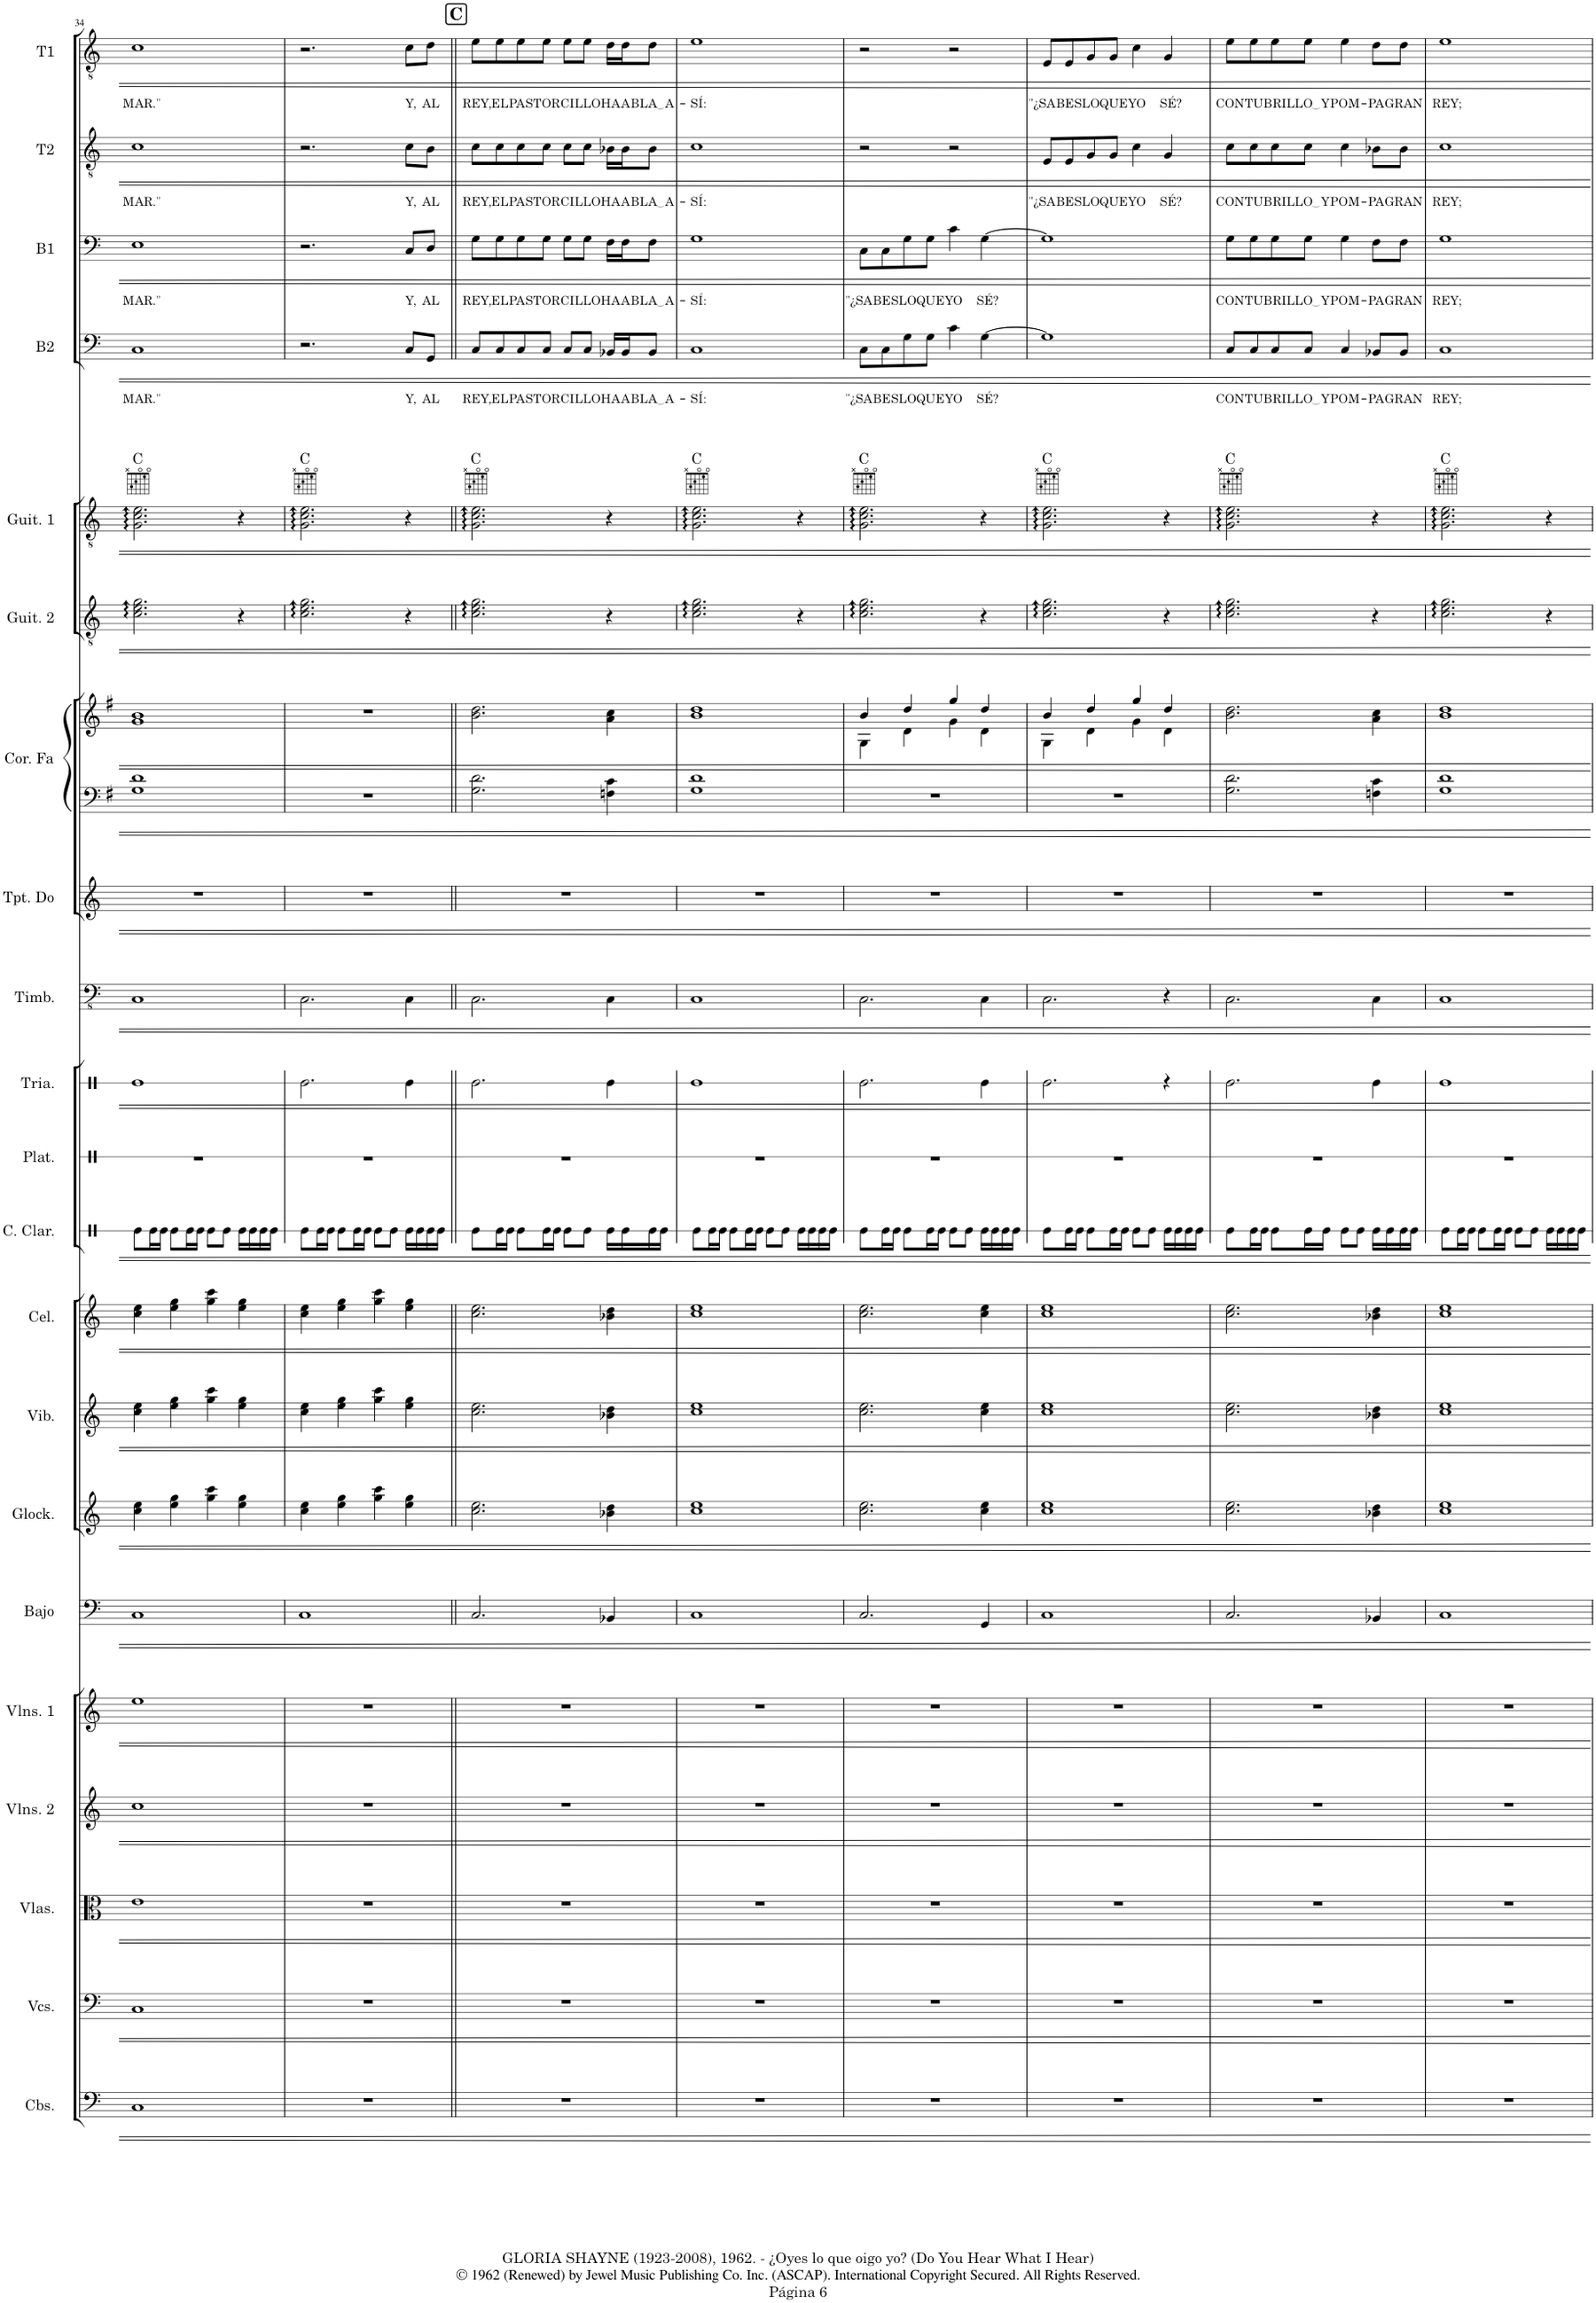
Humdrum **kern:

**kern	**kern	**kern	**kern	**kern	**kern	**kern	**kern	**kern	**kern	**kern	**kern	**kern	**kern	**kern	**kern	**kern	**kern	**harte	**kern	**text	**kern	**text	**kern	**text	**kern	**text
*part21	*part20	*part19	*part18	*part17	*part16	*part15	*part14	*part13	*part12	*part11	*part10	*part9	*part8	*part7	*part7	*part6	*part5	*part5	*part4	*part4	*part3	*part3	*part2	*part2	*part1	*part1
*staff22	*staff21	*staff20	*staff19	*staff18	*staff17	*staff16	*staff15	*staff14	*staff13	*staff12	*staff11	*staff10	*staff9	*staff8	*staff7	*staff6	*staff5	*	*staff4	*staff4	*staff3	*staff3	*staff2	*staff2	*staff1	*staff1
*I"Contrabajos	*I"Violonchelos	*I"Violas	*I"Violines 2	*I"Violines 1	*I"Bajo acústico	*I"Glockenspiel	*I"Vibráfono	*I"Celesta	*I"Caja de concierto	*I"Platillos	*I"Triángulo	*I"Timbales	*I"Trompeta en Do	*I"Corno en Fa	*	*I"Guitarra 2	*I"Guitarra 1	*	*I"Bajo	*	*I"Baritono	*	*I"2do Tenor	*	*I"1er Tenor	*
*I'Cbs.	*I'Vcs.	*I'Vlas.	*I'Vlns. 2	*I'Vlns. 1	*I'Bajo	*I'Glock.	*I'Vib.	*I'Cel.	*	*I'Plat.	*	*I'Timb.	*I'Tpt. Do	*I'Cor. Fa	*	*I'Guit. 2	*I'Guit. 1	*	*I'B2	*	*I'B1	*	*I'T2	*	*I'T1	*
!!LO:PB:g=z
*clefF4	*clefF4	*clefC3	*clefG2	*clefG2	*clefF4	*clefG2	*clefG2	*clefG2	*clefX	*clefX	*clefX	*clefFv4	*clefG2	*clefF4	*clefG2	*clefGv2	*clefGv2	*	*clefF4	*	*clefF4	*	*clefGv2	*	*clefGv2	*
*Trd7c12	*	*	*	*	*Trd7c12	*Trd-14c-24	*	*Trd-7c-12	*	*	*	*	*Trd1c2	*Trd4c7	*Trd4c7	*	*	*	*Trd12c21	*	*Trd8c14	*	*Trd5c9	*	*Trd1c2	*
*k[]	*k[]	*k[]	*k[]	*k[]	*k[]	*k[]	*k[]	*k[]	*k[]	*k[]	*k[]	*k[]	*k[]	*k[f#]	*k[f#]	*k[]	*k[]	*	*k[]	*	*k[]	*	*k[]	*	*k[]	*
*M4/4	*M4/4	*M4/4	*M4/4	*M4/4	*M4/4	*M4/4	*M4/4	*M4/4	*M4/4	*M4/4	*M4/4	*M4/4	*M4/4	*M4/4	*M4/4	*M4/4	*M4/4	*	*M4/4	*	*M4/4	*	*M4/4	*	*M4/4	*
=34	=34	=34	=34	=34	=34	=34	=34	=34	=34	=34	=34	=34	=34	=34	=34	=34	=34	=34	=34	=34	=34	=34	=34	=34	=34	=34
!	!	!	!	!	!	!	!	!	!	!	!	!	!	!	!	!	!	!	!	!LO:LY:b	!	!LO:LY:b	!	!LO:LY:b	!	!LO:LY:b
1C	1C	1e	1cc	1ee	1C	4cc\ 4ee\	4cc\ 4ee\	4cc\ 4ee\	8Re\L	1r	1Re	1CC	1r	1G 1d	1g 1b	2.c\ 2.e\ 2.g\	2.G\ 2.c\ 2.e\	C:maj	1C	MAR."	1E	MAR."	1c	MAR."	1c	MAR."
.	.	.	.	.	.	.	.	.	16Re\L	.	.	.	.	.	.	.	.	.	.	.	.	.	.	.	.	.
.	.	.	.	.	.	.	.	.	16Re\JJ	.	.	.	.	.	.	.	.	.	.	.	.	.	.	.	.	.
.	.	.	.	.	.	4ee\ 4gg\	4ee\ 4gg\	4ee\ 4gg\	8Re\L	.	.	.	.	.	.	.	.	.	.	.	.	.	.	.	.	.
.	.	.	.	.	.	.	.	.	16Re\L	.	.	.	.	.	.	.	.	.	.	.	.	.	.	.	.	.
.	.	.	.	.	.	.	.	.	16Re\JJ	.	.	.	.	.	.	.	.	.	.	.	.	.	.	.	.	.
.	.	.	.	.	.	4gg\ 4ccc\	4gg\ 4ccc\	4gg\ 4ccc\	8Re\L	.	.	.	.	.	.	.	.	.	.	.	.	.	.	.	.	.
.	.	.	.	.	.	.	.	.	8Re\J	.	.	.	.	.	.	.	.	.	.	.	.	.	.	.	.	.
.	.	.	.	.	.	4ee\ 4gg\	4ee\ 4gg\	4ee\ 4gg\	16Re\LL	.	.	.	.	.	.	4r	4r	.	.	.	.	.	.	.	.	.
.	.	.	.	.	.	.	.	.	16Re\	.	.	.	.	.	.	.	.	.	.	.	.	.	.	.	.	.
.	.	.	.	.	.	.	.	.	16Re\	.	.	.	.	.	.	.	.	.	.	.	.	.	.	.	.	.
.	.	.	.	.	.	.	.	.	16Re\JJ	.	.	.	.	.	.	.	.	.	.	.	.	.	.	.	.	.
=35	=35	=35	=35	=35	=35	=35	=35	=35	=35	=35	=35	=35	=35	=35	=35	=35	=35	=35	=35	=35	=35	=35	=35	=35	=35	=35
1r	1r	1r	1r	1r	1C	4cc\ 4ee\	4cc\ 4ee\	4cc\ 4ee\	8Re\L	1r	2.Re\	2.CC\	1r	1r	1r	2.c\ 2.e\ 2.g\	2.G\ 2.c\ 2.e\	C:maj	2.r	.	2.r	.	2.r	.	2.r	.
.	.	.	.	.	.	.	.	.	16Re\L	.	.	.	.	.	.	.	.	.	.	.	.	.	.	.	.	.
.	.	.	.	.	.	.	.	.	16Re\JJ	.	.	.	.	.	.	.	.	.	.	.	.	.	.	.	.	.
.	.	.	.	.	.	4ee\ 4gg\	4ee\ 4gg\	4ee\ 4gg\	8Re\L	.	.	.	.	.	.	.	.	.	.	.	.	.	.	.	.	.
.	.	.	.	.	.	.	.	.	16Re\L	.	.	.	.	.	.	.	.	.	.	.	.	.	.	.	.	.
.	.	.	.	.	.	.	.	.	16Re\JJ	.	.	.	.	.	.	.	.	.	.	.	.	.	.	.	.	.
.	.	.	.	.	.	4gg\ 4ccc\	4gg\ 4ccc\	4gg\ 4ccc\	8Re\L	.	.	.	.	.	.	.	.	.	.	.	.	.	.	.	.	.
.	.	.	.	.	.	.	.	.	8Re\J	.	.	.	.	.	.	.	.	.	.	.	.	.	.	.	.	.
!	!	!	!	!	!	!	!	!	!	!	!	!	!	!	!	!	!	!	!	!LO:LY:b	!	!LO:LY:b	!	!LO:LY:b	!	!LO:LY:b
.	.	.	.	.	.	4ee\ 4gg\	4ee\ 4gg\	4ee\ 4gg\	16Re\LL	.	4Re\	4CC\	.	.	.	4r	4r	.	8C/L	Y,	8C/L	Y,	8c\L	Y,	8c\L	Y,
.	.	.	.	.	.	.	.	.	16Re\	.	.	.	.	.	.	.	.	.	.	.	.	.	.	.	.	.
!	!	!	!	!	!	!	!	!	!	!	!	!	!	!	!	!	!	!	!	!LO:LY:b	!	!LO:LY:b	!	!LO:LY:b	!	!LO:LY:b
.	.	.	.	.	.	.	.	.	16Re\	.	.	.	.	.	.	.	.	.	8GG/J	AL	8D/J	AL	8B\J	AL	8d\J	AL
.	.	.	.	.	.	.	.	.	16Re\JJ	.	.	.	.	.	.	.	.	.	.	.	.	.	.	.	.	.
!!LO:REH:place=s1:a:B:cj:fs=14:t=C
=36||	=36||	=36||	=36||	=36||	=36||	=36||	=36||	=36||	=36||	=36||	=36||	=36||	=36||	=36||	=36||	=36||	=36||	=36||	=36||	=36||	=36||	=36||	=36||	=36||	=36||	=36||
!	!	!	!	!	!	!	!	!	!	!	!	!	!	!	!	!	!	!	!	!LO:LY:b	!	!LO:LY:b	!	!LO:LY:b	!	!LO:LY:b
1r	1r	1r	1r	1r	2.C/	2.cc\ 2.ee\	2.cc\ 2.ee\	2.cc\ 2.ee\	8Re\L	1r	2.Re\	2.CC\	1r	2.G\ 2.d\	2.b\ 2.dd\	2.c\ 2.e\ 2.g\	2.G\ 2.c\ 2.e\	C:maj	8C/L	REY,	8G\L	REY,	8c\L	REY,	8e\L	REY,
!	!	!	!	!	!	!	!	!	!	!	!	!	!	!	!	!	!	!	!	!LO:LY:b	!	!LO:LY:b	!	!LO:LY:b	!	!LO:LY:b
.	.	.	.	.	.	.	.	.	16Re\L	.	.	.	.	.	.	.	.	.	8C/	EL	8G\	EL	8c\	EL	8e\	EL
.	.	.	.	.	.	.	.	.	16Re\JJ	.	.	.	.	.	.	.	.	.	.	.	.	.	.	.	.	.
!	!	!	!	!	!	!	!	!	!	!	!	!	!	!	!	!	!	!	!	!LO:LY:b	!	!LO:LY:b	!	!LO:LY:b	!	!LO:LY:b
.	.	.	.	.	.	.	.	.	8Re\L	.	.	.	.	.	.	.	.	.	8C/	PAS-	8G\	PAS-	8c\	PAS-	8e\	PAS-
!	!	!	!	!	!	!	!	!	!	!	!	!	!	!	!	!	!	!	!	!LO:LY:b	!	!LO:LY:b	!	!LO:LY:b	!	!LO:LY:b
.	.	.	.	.	.	.	.	.	16Re\L	.	.	.	.	.	.	.	.	.	8C/J	-TOR-	8G\J	-TOR-	8c\J	-TOR-	8e\J	-TOR-
.	.	.	.	.	.	.	.	.	16Re\JJ	.	.	.	.	.	.	.	.	.	.	.	.	.	.	.	.	.
!	!	!	!	!	!	!	!	!	!	!	!	!	!	!	!	!	!	!	!	!LO:LY:b	!	!LO:LY:b	!	!LO:LY:b	!	!LO:LY:b
.	.	.	.	.	.	.	.	.	8Re\L	.	.	.	.	.	.	.	.	.	8C/L	-CI-	8G\L	-CI-	8c\L	-CI-	8e\L	-CI-
!	!	!	!	!	!	!	!	!	!	!	!	!	!	!	!	!	!	!	!	!LO:LY:b	!	!LO:LY:b	!	!LO:LY:b	!	!LO:LY:b
.	.	.	.	.	.	.	.	.	8Re\J	.	.	.	.	.	.	.	.	.	8C/J	-LLO	8G\J	-LLO	8c\J	-LLO	8e\J	-LLO
!	!	!	!	!	!	!	!	!	!	!	!	!	!	!	!	!	!	!	!	!LO:LY:b	!	!LO:LY:b	!	!LO:LY:b	!	!LO:LY:b
.	.	.	.	.	4BB-X/	4b-X\ 4dd\	4b-X\ 4dd\	4b-X\ 4dd\	16Re\LL	.	4Re\	4CC\	.	4Fn\ 4c\	4a\ 4cc\	4r	4r	.	16BB-X/LL	HA-	16F\LL	HA-	16B-X\LL	HA-	16d\LL	HA-
!	!	!	!	!	!	!	!	!	!	!	!	!	!	!	!	!	!	!	!	!LO:LY:b	!	!LO:LY:b	!	!LO:LY:b	!	!LO:LY:b
.	.	.	.	.	.	.	.	.	16Re\	.	.	.	.	.	.	.	.	.	16BB-/J	-A-	16F\J	-A-	16B-\J	-A-	16d\J	-A-
!	!	!	!	!	!	!	!	!	!	!	!	!	!	!	!	!	!	!	!	!LO:LY:b	!	!LO:LY:b	!	!LO:LY:b	!	!LO:LY:b
.	.	.	.	.	.	.	.	.	16Re\	.	.	.	.	.	.	.	.	.	8BB-/J	BLA A	8F\J	BLA A	8B-\J	BLA A	8d\J	BLA A
.	.	.	.	.	.	.	.	.	16Re\JJ	.	.	.	.	.	.	.	.	.	.	.	.	.	.	.	.	.
=37	=37	=37	=37	=37	=37	=37	=37	=37	=37	=37	=37	=37	=37	=37	=37	=37	=37	=37	=37	=37	=37	=37	=37	=37	=37	=37
!	!	!	!	!	!	!	!	!	!	!	!	!	!	!	!	!	!	!	!	!LO:LY:b	!	!LO:LY:b	!	!LO:LY:b	!	!LO:LY:b
1r	1r	1r	1r	1r	1C	1cc 1ee	1cc 1ee	1cc 1ee	8Re\L	1r	1Re	1CC	1r	1G 1d	1b 1dd	2.c\ 2.e\ 2.g\	2.G\ 2.c\ 2.e\	C:maj	1C	-SÍ:	1G	-SÍ:	1c	-SÍ:	1e	-SÍ:
.	.	.	.	.	.	.	.	.	16Re\L	.	.	.	.	.	.	.	.	.	.	.	.	.	.	.	.	.
.	.	.	.	.	.	.	.	.	16Re\JJ	.	.	.	.	.	.	.	.	.	.	.	.	.	.	.	.	.
.	.	.	.	.	.	.	.	.	8Re\L	.	.	.	.	.	.	.	.	.	.	.	.	.	.	.	.	.
.	.	.	.	.	.	.	.	.	16Re\L	.	.	.	.	.	.	.	.	.	.	.	.	.	.	.	.	.
.	.	.	.	.	.	.	.	.	16Re\JJ	.	.	.	.	.	.	.	.	.	.	.	.	.	.	.	.	.
.	.	.	.	.	.	.	.	.	8Re\L	.	.	.	.	.	.	.	.	.	.	.	.	.	.	.	.	.
.	.	.	.	.	.	.	.	.	8Re\J	.	.	.	.	.	.	.	.	.	.	.	.	.	.	.	.	.
.	.	.	.	.	.	.	.	.	16Re\LL	.	.	.	.	.	.	4r	4r	.	.	.	.	.	.	.	.	.
.	.	.	.	.	.	.	.	.	16Re\	.	.	.	.	.	.	.	.	.	.	.	.	.	.	.	.	.
.	.	.	.	.	.	.	.	.	16Re\	.	.	.	.	.	.	.	.	.	.	.	.	.	.	.	.	.
.	.	.	.	.	.	.	.	.	16Re\JJ	.	.	.	.	.	.	.	.	.	.	.	.	.	.	.	.	.
=38	=38	=38	=38	=38	=38	=38	=38	=38	=38	=38	=38	=38	=38	=38	=38	=38	=38	=38	=38	=38	=38	=38	=38	=38	=38	=38
*	*	*	*	*	*	*	*	*	*	*	*	*	*	*	*^	*	*	*	*	*	*	*	*	*	*	*
!	!	!	!	!	!	!	!	!	!	!	!	!	!	!	!	!	!	!	!	!	!LO:LY:b	!	!LO:LY:b	!	!	!	!
1r	1r	1r	1r	1r	2.C/	2.cc\ 2.ee\	2.cc\ 2.ee\	2.cc\ 2.ee\	8Re\L	1r	2.Re\	2.CC\	1r	1r	4b/	4G\	2.c\ 2.e\ 2.g\	2.G\ 2.c\ 2.e\	C:maj	8C\L	"¿SA-	8C\L	"¿SA-	2r	.	2r	.
!	!	!	!	!	!	!	!	!	!	!	!	!	!	!	!	!	!	!	!	!	!LO:LY:b	!	!LO:LY:b	!	!	!	!
.	.	.	.	.	.	.	.	.	16Re\L	.	.	.	.	.	.	.	.	.	.	8C\	-BES	8C\	-BES	.	.	.	.
.	.	.	.	.	.	.	.	.	16Re\JJ	.	.	.	.	.	.	.	.	.	.	.	.	.	.	.	.	.	.
!	!	!	!	!	!	!	!	!	!	!	!	!	!	!	!	!	!	!	!	!	!LO:LY:b	!	!LO:LY:b	!	!	!	!
.	.	.	.	.	.	.	.	.	8Re\L	.	.	.	.	.	4dd/	4d\	.	.	.	8G\	LO	8G\	LO	.	.	.	.
!	!	!	!	!	!	!	!	!	!	!	!	!	!	!	!	!	!	!	!	!	!LO:LY:b	!	!LO:LY:b	!	!	!	!
.	.	.	.	.	.	.	.	.	16Re\L	.	.	.	.	.	.	.	.	.	.	8G\J	QUE	8G\J	QUE	.	.	.	.
.	.	.	.	.	.	.	.	.	16Re\JJ	.	.	.	.	.	.	.	.	.	.	.	.	.	.	.	.	.	.
!	!	!	!	!	!	!	!	!	!	!	!	!	!	!	!	!	!	!	!	!	!LO:LY:b	!	!LO:LY:b	!	!	!	!
.	.	.	.	.	.	.	.	.	8Re\L	.	.	.	.	.	4gg/	4g\	.	.	.	4c\	YO	4c\	YO	2r	.	2r	.
.	.	.	.	.	.	.	.	.	8Re\J	.	.	.	.	.	.	.	.	.	.	.	.	.	.	.	.	.	.
!	!	!	!	!	!	!	!	!	!	!	!	!	!	!	!	!	!	!	!	!	!LO:LY:b	!	!LO:LY:b	!	!	!	!
.	.	.	.	.	4GG/	4cc\ 4ee\	4cc\ 4ee\	4cc\ 4ee\	16Re\LL	.	4Re\	4CC\	.	.	4dd/	4d\	4r	4r	.	[4G\	SÉ?	[4G\	SÉ?	.	.	.	.
.	.	.	.	.	.	.	.	.	16Re\	.	.	.	.	.	.	.	.	.	.	.	.	.	.	.	.	.	.
.	.	.	.	.	.	.	.	.	16Re\	.	.	.	.	.	.	.	.	.	.	.	.	.	.	.	.	.	.
.	.	.	.	.	.	.	.	.	16Re\JJ	.	.	.	.	.	.	.	.	.	.	.	.	.	.	.	.	.	.
=39	=39	=39	=39	=39	=39	=39	=39	=39	=39	=39	=39	=39	=39	=39	=39	=39	=39	=39	=39	=39	=39	=39	=39	=39	=39	=39	=39
!	!	!	!	!	!	!	!	!	!	!	!	!	!	!	!	!	!	!	!	!	!	!	!	!	!LO:LY:b	!	!LO:LY:b
1r	1r	1r	1r	1r	1C	1cc 1ee	1cc 1ee	1cc 1ee	8Re\L	1r	2.Re\	2.CC\	1r	1r	4b/	4G\	2.c\ 2.e\ 2.g\	2.G\ 2.c\ 2.e\	C:maj	1G]	.	1G]	.	8E/L	"¿SA-	8E/L	"¿SA-
!	!	!	!	!	!	!	!	!	!	!	!	!	!	!	!	!	!	!	!	!	!	!	!	!	!LO:LY:b	!	!LO:LY:b
.	.	.	.	.	.	.	.	.	16Re\L	.	.	.	.	.	.	.	.	.	.	.	.	.	.	8E/	-BES	8E/	-BES
.	.	.	.	.	.	.	.	.	16Re\JJ	.	.	.	.	.	.	.	.	.	.	.	.	.	.	.	.	.	.
!	!	!	!	!	!	!	!	!	!	!	!	!	!	!	!	!	!	!	!	!	!	!	!	!	!LO:LY:b	!	!LO:LY:b
.	.	.	.	.	.	.	.	.	8Re\L	.	.	.	.	.	4dd/	4d\	.	.	.	.	.	.	.	8G/	LO	8G/	LO
!	!	!	!	!	!	!	!	!	!	!	!	!	!	!	!	!	!	!	!	!	!	!	!	!	!LO:LY:b	!	!LO:LY:b
.	.	.	.	.	.	.	.	.	16Re\L	.	.	.	.	.	.	.	.	.	.	.	.	.	.	8G/J	QUE	8G/J	QUE
.	.	.	.	.	.	.	.	.	16Re\JJ	.	.	.	.	.	.	.	.	.	.	.	.	.	.	.	.	.	.
!	!	!	!	!	!	!	!	!	!	!	!	!	!	!	!	!	!	!	!	!	!	!	!	!	!LO:LY:b	!	!LO:LY:b
.	.	.	.	.	.	.	.	.	8Re\L	.	.	.	.	.	4gg/	4g\	.	.	.	.	.	.	.	4c\	YO	4c\	YO
.	.	.	.	.	.	.	.	.	8Re\J	.	.	.	.	.	.	.	.	.	.	.	.	.	.	.	.	.	.
!	!	!	!	!	!	!	!	!	!	!	!	!	!	!	!	!	!	!	!	!	!	!	!	!	!LO:LY:b	!	!LO:LY:b
.	.	.	.	.	.	.	.	.	16Re\LL	.	4r	4r	.	.	4dd/	4d\	4r	4r	.	.	.	.	.	4G/	SÉ?	4G/	SÉ?
.	.	.	.	.	.	.	.	.	16Re\	.	.	.	.	.	.	.	.	.	.	.	.	.	.	.	.	.	.
.	.	.	.	.	.	.	.	.	16Re\	.	.	.	.	.	.	.	.	.	.	.	.	.	.	.	.	.	.
.	.	.	.	.	.	.	.	.	16Re\JJ	.	.	.	.	.	.	.	.	.	.	.	.	.	.	.	.	.	.
*	*	*	*	*	*	*	*	*	*	*	*	*	*	*	*v	*v	*	*	*	*	*	*	*	*	*	*	*
=40	=40	=40	=40	=40	=40	=40	=40	=40	=40	=40	=40	=40	=40	=40	=40	=40	=40	=40	=40	=40	=40	=40	=40	=40	=40	=40
!	!	!	!	!	!	!	!	!	!	!	!	!	!	!	!	!	!	!	!	!LO:LY:b	!	!LO:LY:b	!	!LO:LY:b	!	!LO:LY:b
1r	1r	1r	1r	1r	2.C/	2.cc\ 2.ee\	2.cc\ 2.ee\	2.cc\ 2.ee\	8Re\L	1r	2.Re\	2.CC\	1r	2.G\ 2.d\	2.b\ 2.dd\	2.c\ 2.e\ 2.g\	2.G\ 2.c\ 2.e\	C:maj	8C/L	CON	8G\L	CON	8c\L	CON	8e\L	CON
!	!	!	!	!	!	!	!	!	!	!	!	!	!	!	!	!	!	!	!	!LO:LY:b	!	!LO:LY:b	!	!LO:LY:b	!	!LO:LY:b
.	.	.	.	.	.	.	.	.	16Re\L	.	.	.	.	.	.	.	.	.	8C/	TU	8G\	TU	8c\	TU	8e\	TU
.	.	.	.	.	.	.	.	.	16Re\JJ	.	.	.	.	.	.	.	.	.	.	.	.	.	.	.	.	.
!	!	!	!	!	!	!	!	!	!	!	!	!	!	!	!	!	!	!	!	!LO:LY:b	!	!LO:LY:b	!	!LO:LY:b	!	!LO:LY:b
.	.	.	.	.	.	.	.	.	8Re\L	.	.	.	.	.	.	.	.	.	8C/	BRI-	8G\	BRI-	8c\	BRI-	8e\	BRI-
!	!	!	!	!	!	!	!	!	!	!	!	!	!	!	!	!	!	!	!	!LO:LY:b	!	!LO:LY:b	!	!LO:LY:b	!	!LO:LY:b
.	.	.	.	.	.	.	.	.	16Re\L	.	.	.	.	.	.	.	.	.	8C/J	LLO Y	8G\J	LLO Y	8c\J	LLO Y	8e\J	LLO Y
.	.	.	.	.	.	.	.	.	16Re\JJ	.	.	.	.	.	.	.	.	.	.	.	.	.	.	.	.	.
!	!	!	!	!	!	!	!	!	!	!	!	!	!	!	!	!	!	!	!	!LO:LY:b	!	!LO:LY:b	!	!LO:LY:b	!	!LO:LY:b
.	.	.	.	.	.	.	.	.	8Re\L	.	.	.	.	.	.	.	.	.	4C/	POM-	4G\	POM-	4c\	POM-	4e\	POM-
.	.	.	.	.	.	.	.	.	8Re\J	.	.	.	.	.	.	.	.	.	.	.	.	.	.	.	.	.
!	!	!	!	!	!	!	!	!	!	!	!	!	!	!	!	!	!	!	!	!LO:LY:b	!	!LO:LY:b	!	!LO:LY:b	!	!LO:LY:b
.	.	.	.	.	4BB-X/	4b-X\ 4dd\	4b-X\ 4dd\	4b-X\ 4dd\	16Re\LL	.	4Re\	4CC\	.	4Fn\ 4c\	4a\ 4cc\	4r	4r	.	8BB-X/L	-PA-	8F\L	-PA-	8B-X\L	-PA-	8d\L	-PA-
.	.	.	.	.	.	.	.	.	16Re\	.	.	.	.	.	.	.	.	.	.	.	.	.	.	.	.	.
!	!	!	!	!	!	!	!	!	!	!	!	!	!	!	!	!	!	!	!	!LO:LY:b	!	!LO:LY:b	!	!LO:LY:b	!	!LO:LY:b
.	.	.	.	.	.	.	.	.	16Re\	.	.	.	.	.	.	.	.	.	8BB-/J	GRAN	8F\J	GRAN	8B-\J	GRAN	8d\J	GRAN
.	.	.	.	.	.	.	.	.	16Re\JJ	.	.	.	.	.	.	.	.	.	.	.	.	.	.	.	.	.
=41	=41	=41	=41	=41	=41	=41	=41	=41	=41	=41	=41	=41	=41	=41	=41	=41	=41	=41	=41	=41	=41	=41	=41	=41	=41	=41
!	!	!	!	!	!	!	!	!	!	!	!	!	!	!	!	!	!	!	!	!LO:LY:b	!	!LO:LY:b	!	!LO:LY:b	!	!LO:LY:b
1r	1r	1r	1r	1r	1C	1cc 1ee	1cc 1ee	1cc 1ee	8Re\L	1r	1Re	1CC	1r	1G 1d	1b 1dd	2.c\ 2.e\ 2.g\	2.G\ 2.c\ 2.e\	C:maj	1C	REY;	1G	REY;	1c	REY;	1e	REY;
.	.	.	.	.	.	.	.	.	16Re\L	.	.	.	.	.	.	.	.	.	.	.	.	.	.	.	.	.
.	.	.	.	.	.	.	.	.	16Re\JJ	.	.	.	.	.	.	.	.	.	.	.	.	.	.	.	.	.
.	.	.	.	.	.	.	.	.	8Re\L	.	.	.	.	.	.	.	.	.	.	.	.	.	.	.	.	.
.	.	.	.	.	.	.	.	.	16Re\L	.	.	.	.	.	.	.	.	.	.	.	.	.	.	.	.	.
.	.	.	.	.	.	.	.	.	16Re\JJ	.	.	.	.	.	.	.	.	.	.	.	.	.	.	.	.	.
.	.	.	.	.	.	.	.	.	8Re\L	.	.	.	.	.	.	.	.	.	.	.	.	.	.	.	.	.
.	.	.	.	.	.	.	.	.	8Re\J	.	.	.	.	.	.	.	.	.	.	.	.	.	.	.	.	.
.	.	.	.	.	.	.	.	.	16Re\LL	.	.	.	.	.	.	4r	4r	.	.	.	.	.	.	.	.	.
.	.	.	.	.	.	.	.	.	16Re\	.	.	.	.	.	.	.	.	.	.	.	.	.	.	.	.	.
.	.	.	.	.	.	.	.	.	16Re\	.	.	.	.	.	.	.	.	.	.	.	.	.	.	.	.	.
.	.	.	.	.	.	.	.	.	16Re\JJ	.	.	.	.	.	.	.	.	.	.	.	.	.	.	.	.	.
=	=	=	=	=	=	=	=	=	=	=	=	=	=	=	=	=	=	=	=	=	=	=	=	=	=	=
*-	*-	*-	*-	*-	*-	*-	*-	*-	*-	*-	*-	*-	*-	*-	*-	*-	*-	*-	*-	*-	*-	*-	*-	*-	*-	*-
